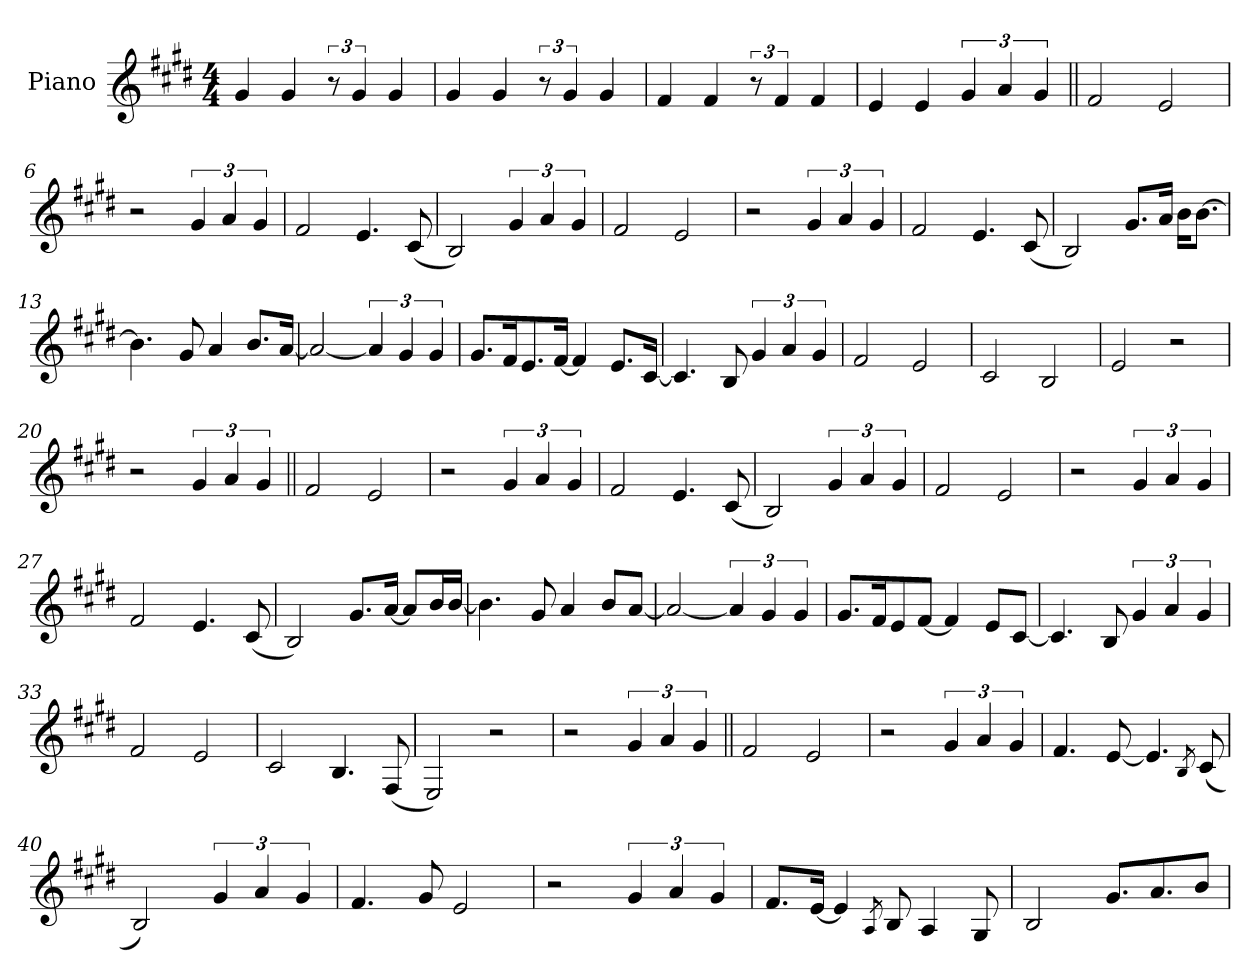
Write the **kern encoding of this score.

**kern
*part1
*staff1
*I"Piano
*I'Pno.
*clefG2
*k[f#c#g#d#]
*M4/4
=1
4g#!
4g#!
12r
6g#!
4g#!
=2
4g#!
4g#!
12r
6g#!
4g#!
=3
4f#!
4f#!
12r
6f#!
4f#!
=4
4e!
4e!
6g#
6a
6g#
=5||
2f#
2e
=6
2r
6g#
6a
6g#
=7
2f#
4.e
(<8c#
=8
2B)
6g#
6a
6g#
=9
2f#
2e
=10
2r
6g#
6a
6g#
=11
2f#
4.e
(<8c#
=12
2B)
8.g#L
16aJk
16bKL
[8.bJ
=13
4.b]
8g#
4a
8.bL
[16aJk
=14
2a_
6a]
6g#
6g#
=15
8.g#L
16f#K
8.e
[16f#Jk
4f#]
8.eL
[16c#Jk
=16
4.c#]
8B
6g#
6a
6g#
=17
2f#
2e
=18
2c#
2B
=19
2e
2r
=20
2r
6g#
6a
6g#
=21||
2f#
2e
=22
2r
6g#
6a
6g#
=23
2f#
4.e
(<8c#
=24
2B)
6g#
6a
6g#
=25
2f#
2e
=26
2r
6g#
6a
6g#
=27
2f#
4.e
(<8c#
=28
2B)
8.g#L
[16aJk
8aL]
16bL
[16bJJ
=29
4.b]
8g#
4a
8bL
[8aJ
=30
2a_
6a]
6g#
6g#
=31
8.g#L
16f#K
8e
[8f#J
4f#]
8eL
[8c#J
=32
4.c#]
8B
6g#
6a
6g#
=33
2f#
2e
=34
2c#
4.B
(<8F#
=35
2E)
2r
=36
2r
6g#!
6a!
6g#!
=37||
2f#!
2e!
=38
2r
6g#!
6a!
6g#!
=39
4.f#!
[8e!
4.e!]
8qB
(<8c#!
=40
2B!)
6g#!
6a!
6g#!
=41
4.f#!
8g#!
2e!
=42
2r
6g#!
6a!
6g#!
=43
8.f#!L
[16e!Jk
4e!]
8qA
8B!
4A!
8G#!
=44
2B!
8.g#!L
8.a!
8b!J
=
*-
